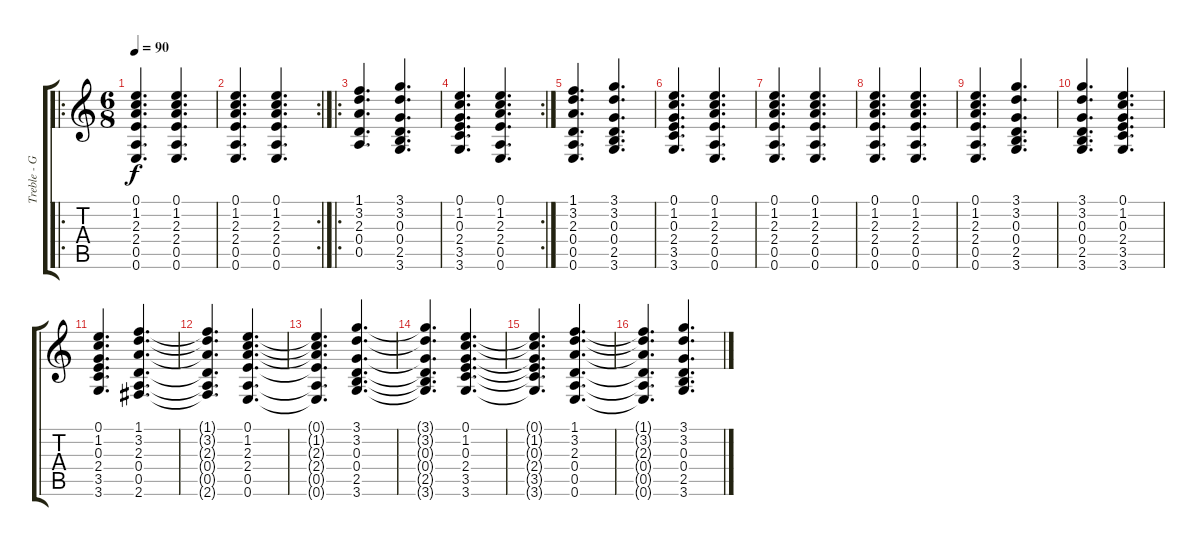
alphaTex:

\track ("Treble - Guitar [chords]" "Treble - G") {instrument acousticguitarsteel}
\staff {score tabs}
\tuning (E4 B3 G3 D3 A2 E2) {hide}
\ro
\ts (6 8)
\tempo 90
\clef g2
\ks c
(0.1 1.2 2.3 2.4 0.5 0.6).4{d dy f} (0.1 1.2 2.3 2.4 0.5 0.6).4{d} |
\rc 2
(0.1 1.2 2.3 2.4 0.5 0.6).4{d} (0.1 1.2 2.3 2.4 0.5 0.6).4{d} |
\ro
(1.1 3.2 2.3 0.4 0.5).4{d} (3.1 3.2 0.3 0.4 2.5 3.6).4{d} |
\rc 2
(0.1 1.2 0.3 2.4 3.5 3.6).4{d} (0.1 1.2 2.3 2.4 0.5 0.6).4{d} |
(1.1 3.2 2.3 0.4 0.5 0.6).4{d} (3.1 3.2 0.3 0.4 2.5 3.6).4{d} |
(0.1 1.2 0.3 2.4 3.5 3.6).4{d} (0.1 1.2 2.3 2.4 0.5 0.6).4{d} |
(0.1 1.2 2.3 2.4 0.5 0.6).4{d} (0.1 1.2 2.3 2.4 0.5 0.6).4{d} |
(0.1 1.2 2.3 2.4 0.5 0.6).4{d} (0.1 1.2 2.3 2.4 0.5 0.6).4{d} |
(0.1 1.2 2.3 2.4 0.5 0.6).4{d} (3.1 3.2 0.3 0.4 2.5 3.6).4{d} |
(3.1 3.2 0.3 0.4 2.5 3.6).4{d} (0.1 1.2 0.3 2.4 3.5 3.6).4{d} |
(0.1 1.2 0.3 2.4 3.5 3.6).4{d} (1.1 3.2 2.3 0.4 0.5 2.6).4{d} |
(1.1{t} 3.2{t} 2.3{t} 0.4{t} 0.5{t} 2.6{t}).4{d} (0.1 1.2 2.3 2.4 0.5 0.6).4{d} |
(0.1{t} 1.2{t} 2.3{t} 2.4{t} 0.5{t} 0.6{t}).4{d} (3.1 3.2 0.3 0.4 2.5 3.6).4{d} |
(3.1{t} 3.2{t} 0.3{t} 0.4{t} 2.5{t} 3.6{t}).4{d} (0.1 1.2 0.3 2.4 3.5 3.6).4{d} |
(0.1{t} 1.2{t} 0.3{t} 2.4{t} 3.5{t} 3.6{t}).4{d} (1.1 3.2 2.3 0.4 0.5 0.6).4{d} |
(1.1{t} 3.2{t} 2.3{t} 0.4{t} 0.5{t} 0.6{t}).4{d} (3.1 3.2 0.3 0.4 2.5 3.6).4{d}
